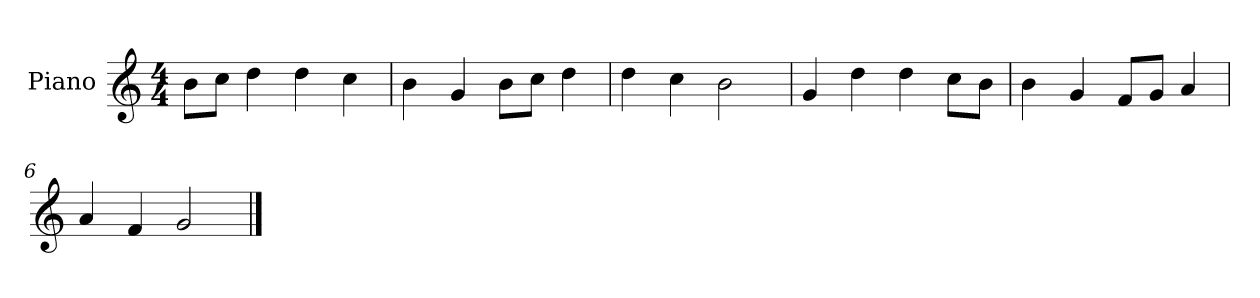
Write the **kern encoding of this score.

**kern
*part1
*staff1
*I"Piano
*I'P-no
*clefG2
*k[]
*M4/4
*MM90
=1
8b\L
8cc\J
4dd\
4dd\
4cc\
=2
4b\
4g/
8b\L
8cc\J
4dd\
=3
4dd\
4cc\
2b\
=4
4g/
4dd\
4dd\
8cc\L
8b\J
=5
4b\
4g/
8f/L
8g/J
4a/
=6
4a/
4f/
2g/
==
*-
